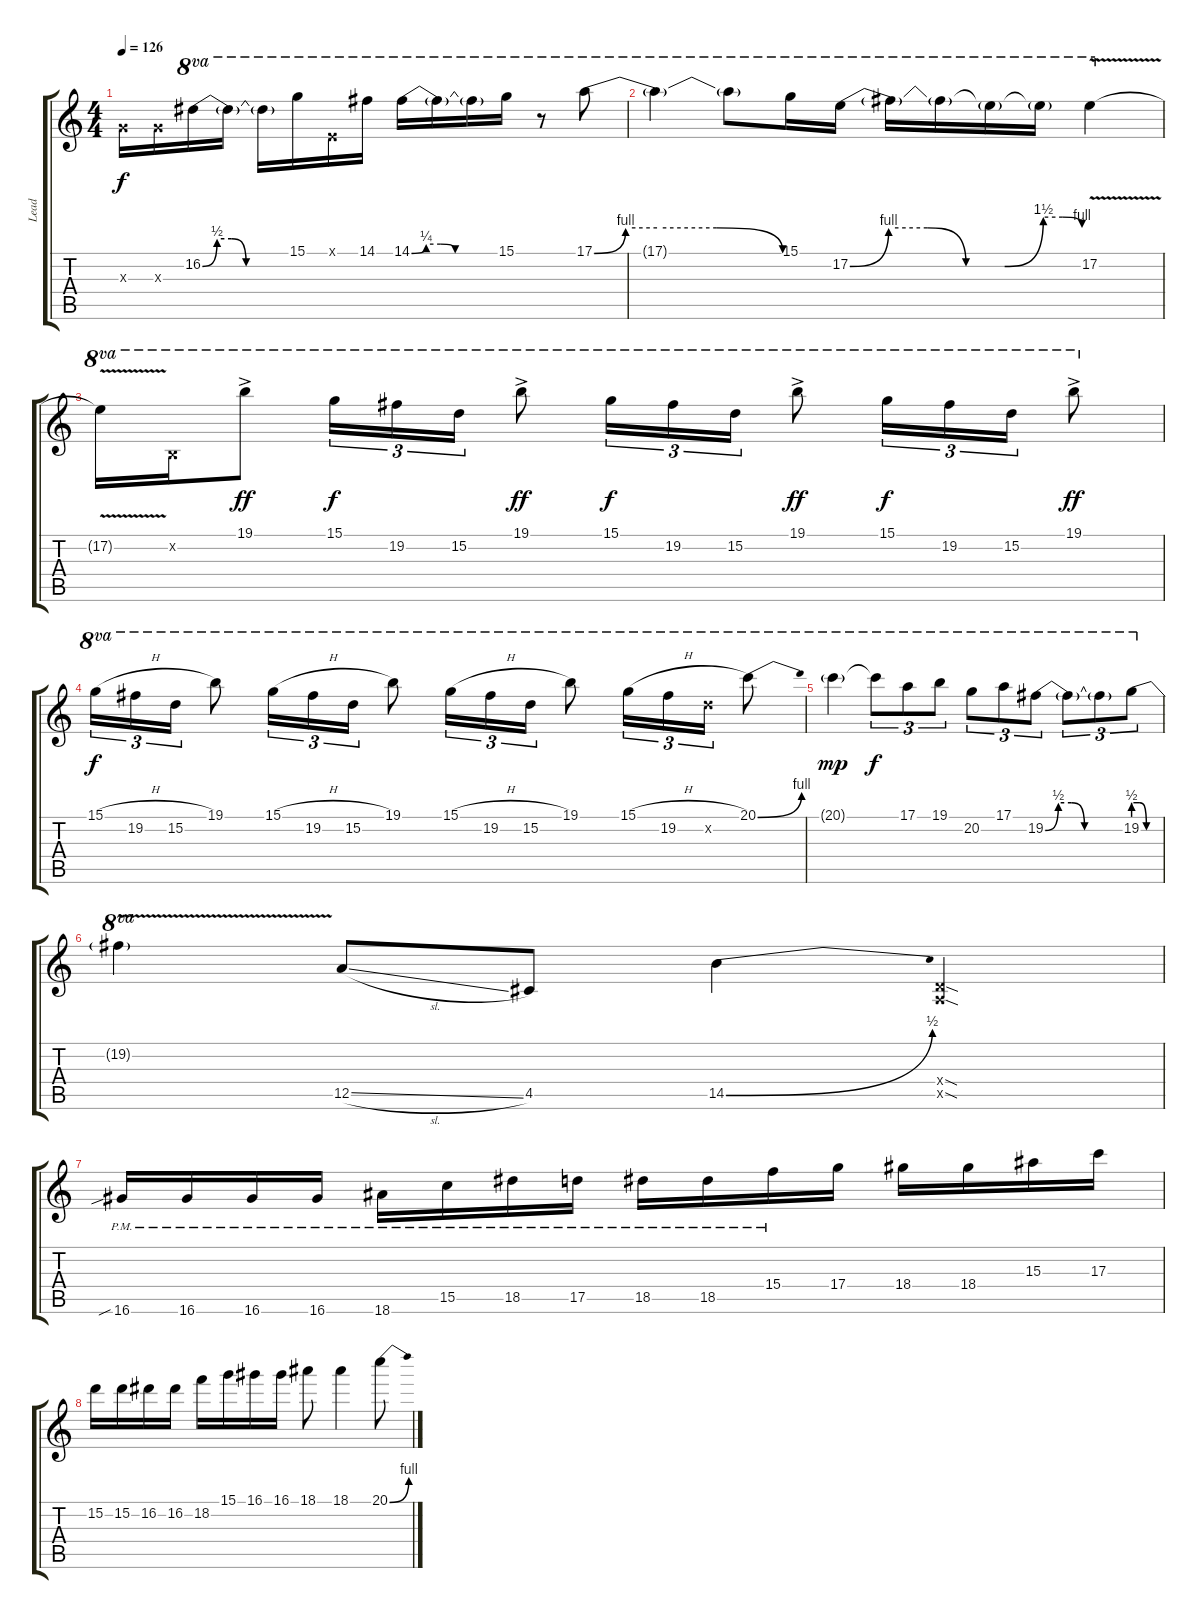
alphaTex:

\track ("Lead" "Lead") {instrument distortionguitar}
\staff {score tabs}
\tuning (E4 B3 G3 D3 A2 E2) {hide}
\ts (4 4)
\tempo 126
\clef g2
\ks c
0.3{x}.16{dy f} 0.3{x}.16 16.2{be (custom 0 0 10 2 20 2 30 0 60 0)}.16{ot 8va} 16.2{t}.16{ot 8va} 16.2{t}.16{ot 8va} 15.1.16{ot 8va} 0.1{x}.16{ot 8va} 14.1.16{ot 8va} 14.1{be (custom 0 0 10 1 20 1 30 0 60 0)}.16{ot 8va} 14.1{t}.16{ot 8va} 14.1{t}.16{ot 8va} 15.1.16{ot 8va} r.8{ot 8va} 17.1{be (custom 0 0 10 4 20 4 39 4 60 0)}.8{ot 8va} |
17.1{t}.4{ot 8va} 17.1{t}.8{ot 8va} 15.1.16{ot 8va} 17.2{be (custom 0 0 10 4 20 4 30 0 40 0 50 6 55 6 60 4)}.16{ot 8va} 17.2{t}.16{ot 8va} 17.2{t}.16{ot 8va} 17.2{t}.16{ot 8va} 17.2{t}.16{ot 8va} 17.2{v}.4{ot 8va} |
17.2{t}.16{ot 8va} 0.2{x}.16{ot 8va} 19.1{ac}.8{ot 8va dy ff} 15.1.16{tu (3 2) ot 8va dy f} 19.2.16{tu (3 2) ot 8va} 15.2.16{tu (3 2) ot 8va} 19.1{ac}.8{ot 8va dy ff} 15.1.16{tu (3 2) ot 8va dy f} 19.2.16{tu (3 2) ot 8va} 15.2.16{tu (3 2) ot 8va} 19.1{ac}.8{ot 8va dy ff} 15.1.16{tu (3 2) ot 8va dy f} 19.2.16{tu (3 2) ot 8va} 15.2.16{tu (3 2) ot 8va} 19.1{ac}.8{ot 8va dy ff} |
15.1{h}.16{tu (3 2) ot 8va dy f} 19.2.16{tu (3 2) ot 8va} 15.2.16{tu (3 2) ot 8va} 19.1.8{ot 8va} 15.1{h}.16{tu (3 2) ot 8va} 19.2.16{tu (3 2) ot 8va} 15.2.16{tu (3 2) ot 8va} 19.1.8{ot 8va} 15.1{h}.16{tu (3 2) ot 8va} 19.2.16{tu (3 2) ot 8va} 15.2.16{tu (3 2) ot 8va} 19.1.8{ot 8va} 15.1{h}.16{tu (3 2) ot 8va} 19.2.16{tu (3 2) ot 8va} 15.2{x}.16{tu (3 2) ot 8va} 20.1{be (bend 0 0 60 4)}.8{ot 8va} |
20.1{g}.4{ot 8va dy mp} 20.1{t}.8{tu (3 2) ot 8va dy f} 17.1.8{tu (3 2) ot 8va} 19.1.8{tu (3 2) ot 8va} 20.2.8{tu (3 2) ot 8va} 17.1.8{tu (3 2) ot 8va} 19.2{be (custom 0 0 10 2 20 2 30 0 60 0)}.8{tu (3 2) ot 8va} 19.2{t}.8{tu (3 2) ot 8va} 19.2{t}.8{tu (3 2) ot 8va} 19.2{be (custom 0 2 15 2 30 0 60 0)}.8{tu (3 2) ot 8va} |
19.2{v t}.4{ot 8va} 12.5{sl}.8 4.5.8 14.5{be (bend 0 0 60 2)}.4 (0.4{sod x} 0.5{sod x}).4 |
16.6{sib pm}.16 16.6{pm}.16 16.6{pm}.16 16.6{pm}.16 18.6{pm}.16 15.5{pm}.16 18.5{pm}.16 17.5{pm}.16 18.5{pm}.16 18.5{pm}.16 15.4{pm}.16 17.4.16 18.4.16 18.4.16 15.3.16 17.3.16 |
15.2.16 15.2.16 16.2.16 16.2.16 18.2.16 15.1.16 16.1.16 16.1.16 18.1.8 18.1.4 20.1{be (bend 0 0 60 4)}.8
